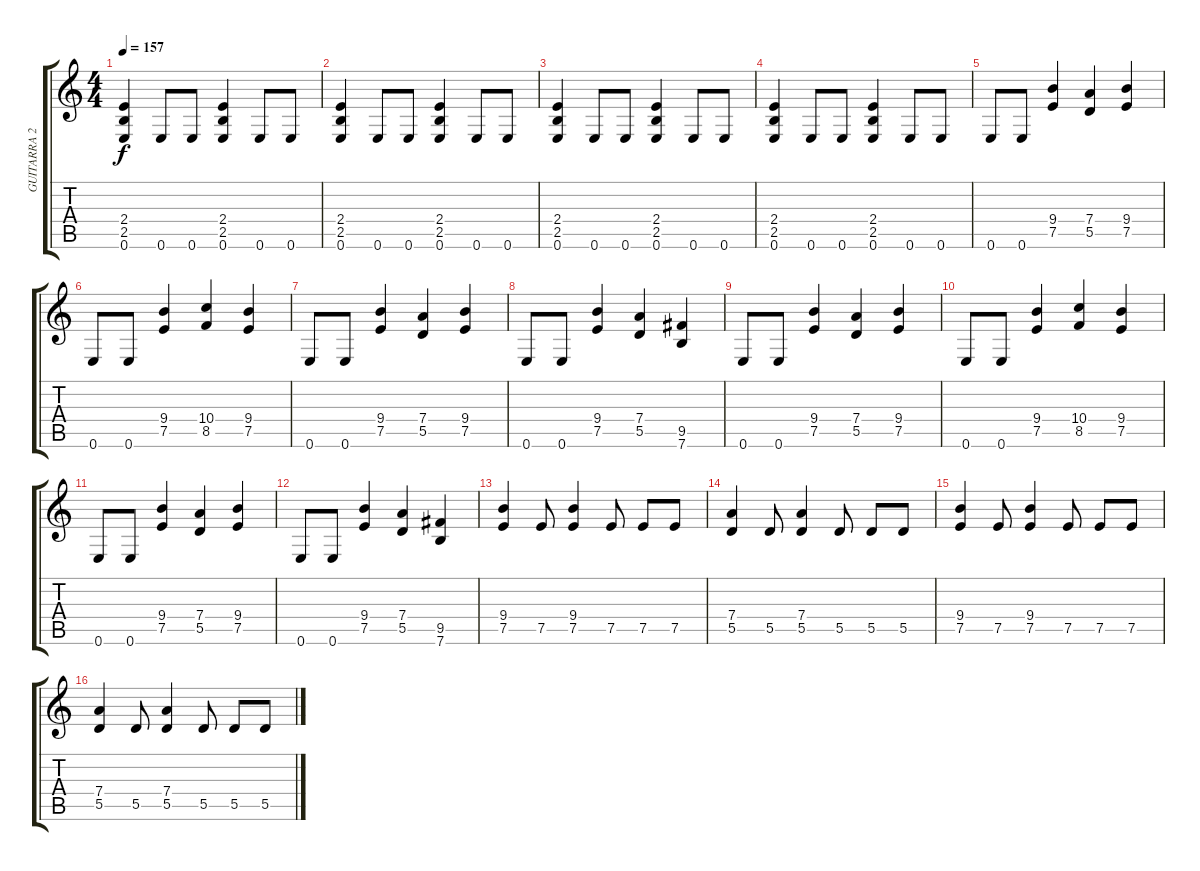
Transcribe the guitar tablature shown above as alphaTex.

\track ("GUITARRA 2" "GUITARRA 2") {instrument distortionguitar}
\staff {score tabs}
\tuning (E4 B3 G3 D3 A2 E2) {hide}
\ts (4 4)
\tempo 157
\clef g2
\ks c
(2.4 2.5 0.6).4{dy f} 0.6.8 0.6.8 (2.4 2.5 0.6).4 0.6.8 0.6.8 |
(2.4 2.5 0.6).4 0.6.8 0.6.8 (2.4 2.5 0.6).4 0.6.8 0.6.8 |
(2.4 2.5 0.6).4 0.6.8 0.6.8 (2.4 2.5 0.6).4 0.6.8 0.6.8 |
(2.4 2.5 0.6).4 0.6.8 0.6.8 (2.4 2.5 0.6).4 0.6.8 0.6.8 |
0.6.8 0.6.8 (9.4 7.5).4 (7.4 5.5).4 (9.4 7.5).4 |
0.6.8 0.6.8 (9.4 7.5).4 (10.4 8.5).4 (9.4 7.5).4 |
0.6.8 0.6.8 (9.4 7.5).4 (7.4 5.5).4 (9.4 7.5).4 |
0.6.8 0.6.8 (9.4 7.5).4 (7.4 5.5).4 (9.5 7.6).4 |
0.6.8 0.6.8 (9.4 7.5).4 (7.4 5.5).4 (9.4 7.5).4 |
0.6.8 0.6.8 (9.4 7.5).4 (10.4 8.5).4 (9.4 7.5).4 |
0.6.8 0.6.8 (9.4 7.5).4 (7.4 5.5).4 (9.4 7.5).4 |
0.6.8 0.6.8 (9.4 7.5).4 (7.4 5.5).4 (9.5 7.6).4 |
(9.4 7.5).4{balance 3} 7.5.8 (9.4 7.5).4 7.5.8 7.5.8 7.5.8 |
(7.4 5.5).4 5.5.8 (7.4 5.5).4 5.5.8 5.5.8 5.5.8 |
(9.4 7.5).4 7.5.8 (9.4 7.5).4 7.5.8 7.5.8 7.5.8 |
(7.4 5.5).4 5.5.8 (7.4 5.5).4 5.5.8 5.5.8 5.5.8
